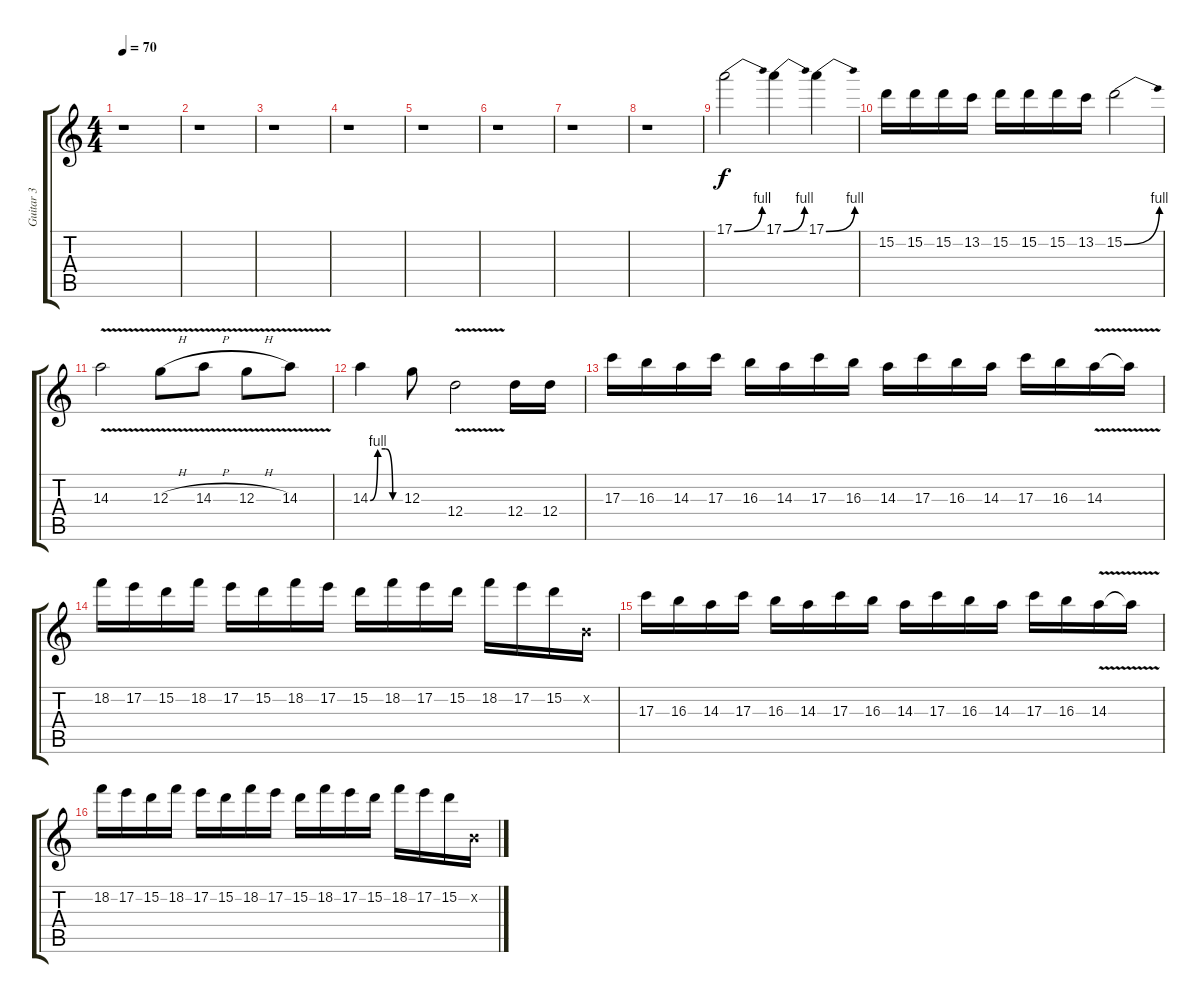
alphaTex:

\track ("Guitar 3" "Guitar 3") {instrument overdrivenguitar}
\staff {score tabs}
\tuning (E4 B3 G3 D3 A2 E2) {hide}
\ts (4 4)
\tempo 70
\clef g2
\ks c
r.1{dy f} |
r.1 |
r.1 |
r.1 |
r.1 |
r.1 |
r.1 |
r.1 |
17.1{be (bend 0 0 60 4)}.2 17.1{be (bend 0 0 60 4)}.4 17.1{be (bend 0 0 60 4)}.4 |
15.2.16 15.2.16 15.2.16 13.2.16 15.2.16 15.2.16 15.2.16 13.2.16 15.2{be (bend 0 0 60 4)}.2 |
14.3{v}.2 12.3{v h}.8 14.3{v h}.8 12.3{v h}.8 14.3{v}.8 |
14.3{be (custom 0 0 15 4 30 4 45 0 60 0)}.4 12.3.8 12.4{v}.2 12.4.16 12.4.16 |
17.3.16 16.3.16 14.3.16 17.3.16 16.3.16 14.3.16 17.3.16 16.3.16 14.3.16 17.3.16 16.3.16 14.3.16 17.3.16 16.3.16 14.3{v}.16 14.3{v t}.16 |
18.2.16 17.2.16 15.2.16 18.2.16 17.2.16 15.2.16 18.2.16 17.2.16 15.2.16 18.2.16 17.2.16 15.2.16 18.2.16 17.2.16 15.2.16 0.2{x}.16 |
17.3.16 16.3.16 14.3.16 17.3.16 16.3.16 14.3.16 17.3.16 16.3.16 14.3.16 17.3.16 16.3.16 14.3.16 17.3.16 16.3.16 14.3{v}.16 14.3{v t}.16 |
18.2.16 17.2.16 15.2.16 18.2.16 17.2.16 15.2.16 18.2.16 17.2.16 15.2.16 18.2.16 17.2.16 15.2.16 18.2.16 17.2.16 15.2.16 0.2{x}.16
